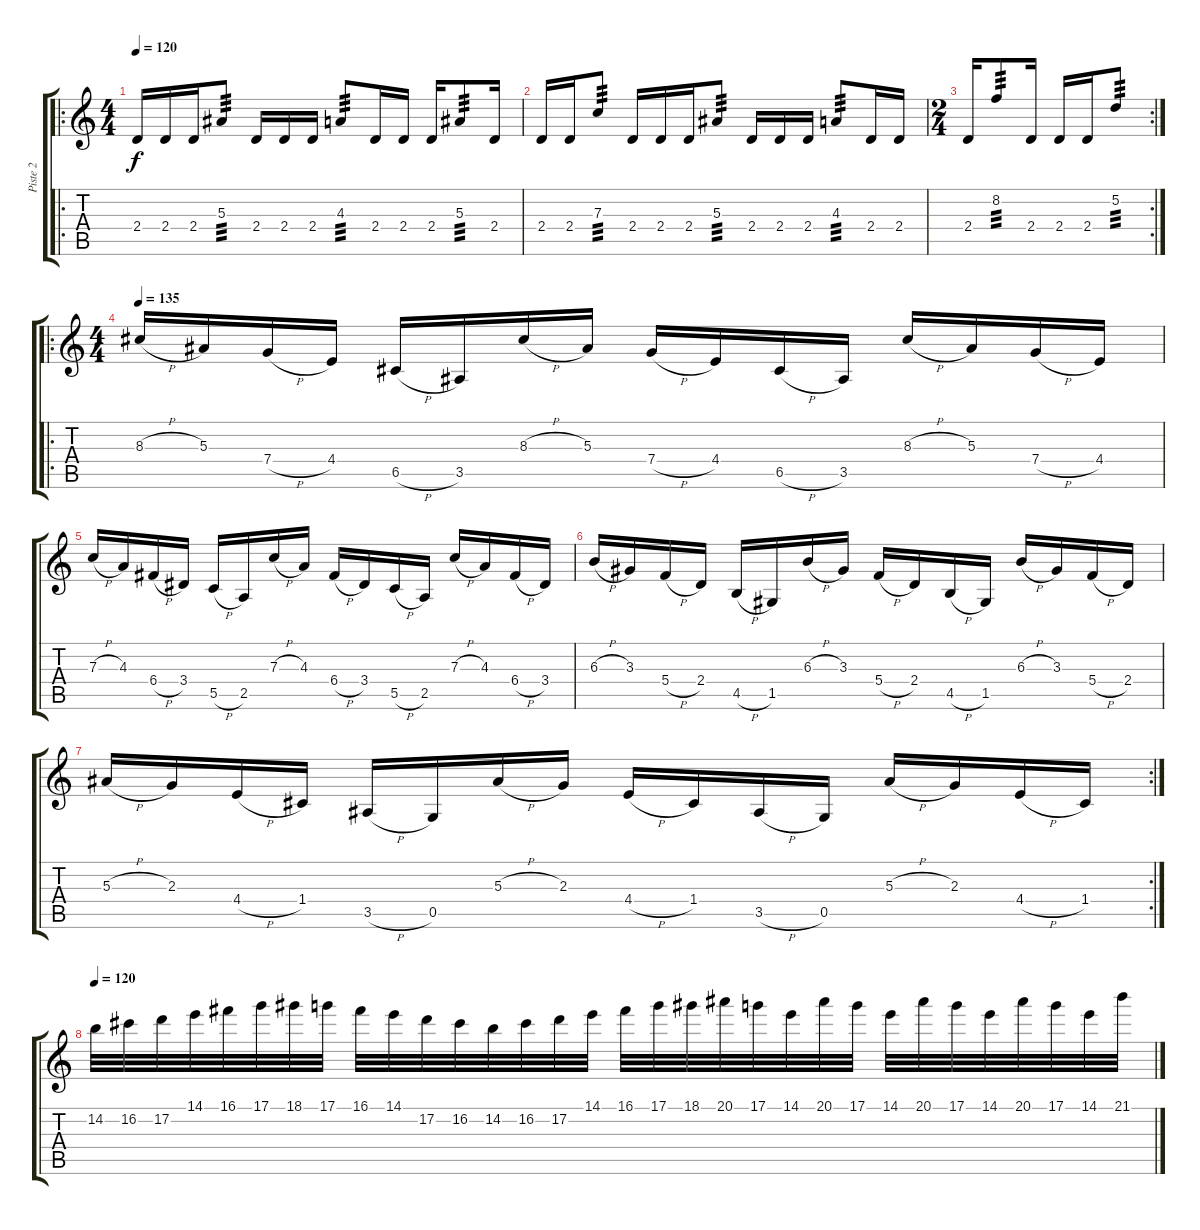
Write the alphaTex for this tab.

\track ("Piste 2" "Piste 2") {instrument distortionguitar}
\staff {score tabs}
\tuning (D4 A3 F3 C3 G2 C2) {hide}
\ro
\ts (4 4)
\tempo 120
\clef g2
\ks c
2.4.16{dy f} 2.4.16 2.4.16 5.3.8{tp 3} 2.4.16 2.4.16 2.4.16 4.3.8{tp 3} 2.4.16 2.4.16 2.4.16 5.3.8{tp 3} 2.4.16 |
2.4.16 2.4.16 7.3.8{tp 3} 2.4.16 2.4.16 2.4.16 5.3.8{tp 3} 2.4.16 2.4.16 2.4.16 4.3.8{tp 3} 2.4.16 2.4.16 |
\rc 2
\ts (2 4)
2.4.16 8.2.8{tp 3} 2.4.16 2.4.16 2.4.16 5.2.8{tp 3} |
\ro
\ts (4 4)
\tempo 130
\tempo 135
8.3{h}.16 5.3.16 7.4{h}.16 4.4.16 6.5{h}.16 3.5.16 8.3{h}.16 5.3.16 7.4{h}.16 4.4.16 6.5{h}.16 3.5.16 8.3{h}.16 5.3.16 7.4{h}.16 4.4.16 |
7.3{h}.16 4.3.16 6.4{h}.16 3.4.16 5.5{h}.16 2.5.16 7.3{h}.16 4.3.16 6.4{h}.16 3.4.16 5.5{h}.16 2.5.16 7.3{h}.16 4.3.16 6.4{h}.16 3.4.16 |
6.3{h}.16 3.3.16 5.4{h}.16 2.4.16 4.5{h}.16 1.5.16 6.3{h}.16 3.3.16 5.4{h}.16 2.4.16 4.5{h}.16 1.5.16 6.3{h}.16 3.3.16 5.4{h}.16 2.4.16 |
\rc 2
5.3{h}.16 2.3.16 4.4{h}.16 1.4.16 3.5{h}.16 0.5.16 5.3{h}.16 2.3.16 4.4{h}.16 1.4.16 3.5{h}.16 0.5.16 5.3{h}.16 2.3.16 4.4{h}.16 1.4.16 |
\tempo 120
14.2.32 16.2.32 17.2.32 14.1.32 16.1.32 17.1.32 18.1.32 17.1.32 16.1.32 14.1.32 17.2.32 16.2.32 14.2.32 16.2.32 17.2.32 14.1.32 16.1.32 17.1.32 18.1.32 20.1.32 17.1.32 14.1.32 20.1.32 17.1.32 14.1.32 20.1.32 17.1.32 14.1.32 20.1.32 17.1.32 14.1.32 21.1.32
